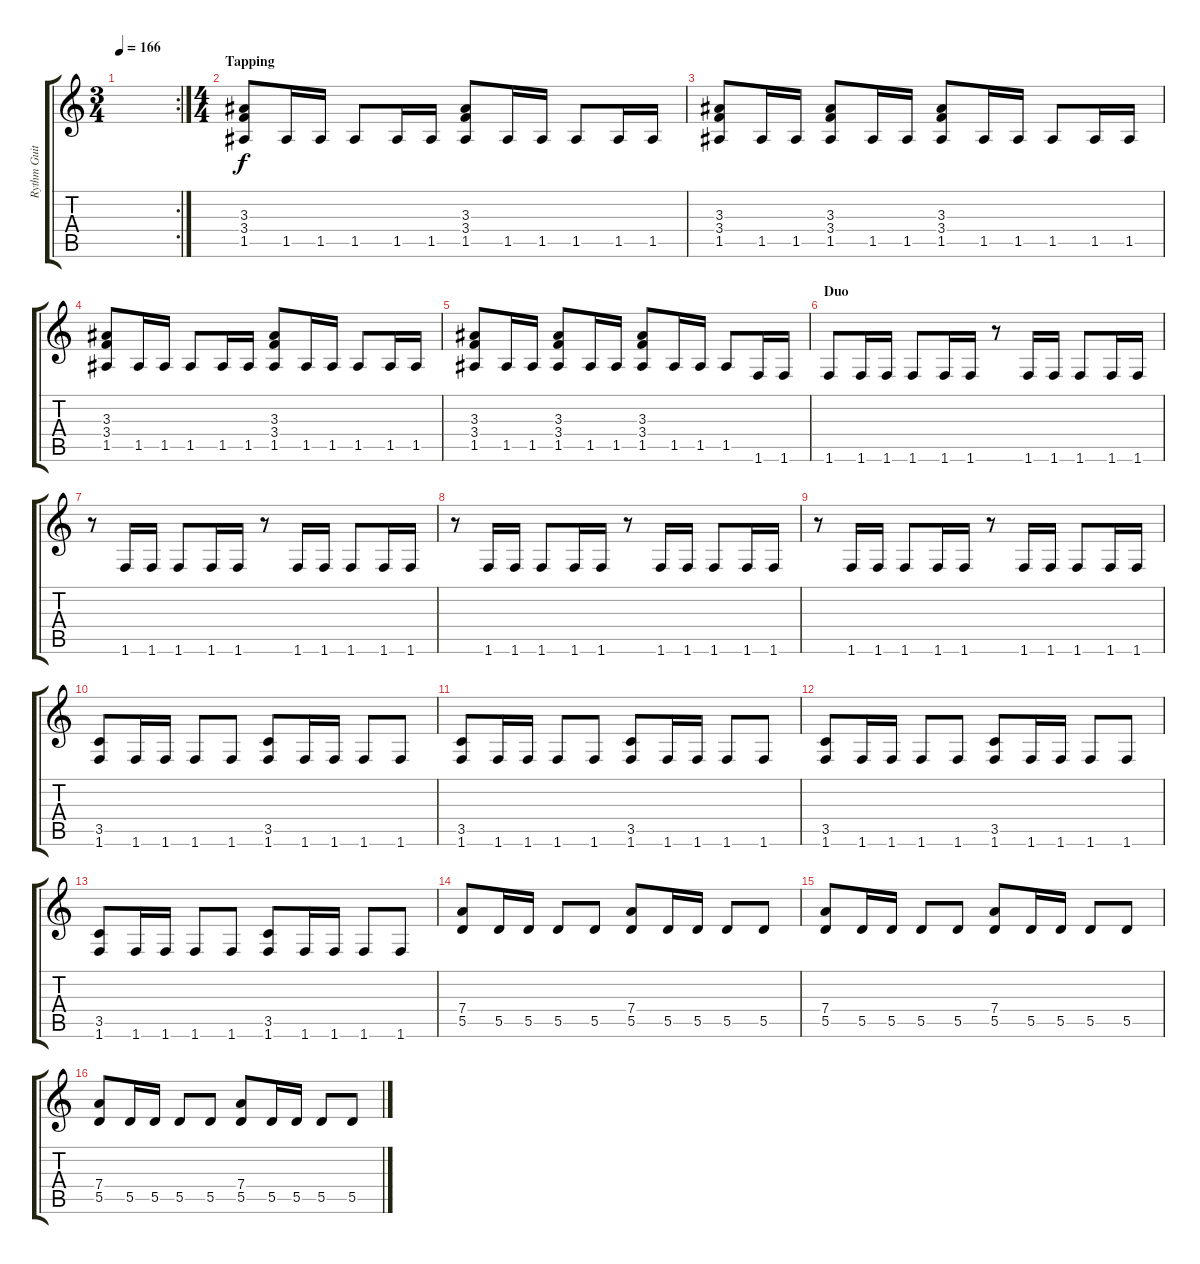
\track ("Rythm Guitar" "Rythm Guit") {instrument distortionguitar}
\staff {score tabs}
\tuning (E4 B3 G3 D3 A2 E2) {hide}
\rc 2
\ts (3 4)
\tempo 166
\clef g2
\ks c
|
\ts (4 4)
\section ("" "Tapping")
(3.3 3.4 1.5).8 1.5.16 1.5.16 1.5.8 1.5.16 1.5.16 (3.3 3.4 1.5).8 1.5.16 1.5.16 1.5.8 1.5.16 1.5.16 |
(3.3 3.4 1.5).8 1.5.16 1.5.16 (3.3 3.4 1.5).8 1.5.16 1.5.16 (3.3 3.4 1.5).8 1.5.16 1.5.16 1.5.8 1.5.16 1.5.16 |
(3.3 3.4 1.5).8 1.5.16 1.5.16 1.5.8 1.5.16 1.5.16 (3.3 3.4 1.5).8 1.5.16 1.5.16 1.5.8 1.5.16 1.5.16 |
(3.3 3.4 1.5).8 1.5.16 1.5.16 (3.3 3.4 1.5).8 1.5.16 1.5.16 (3.3 3.4 1.5).8 1.5.16 1.5.16 1.5.8 1.6.16 1.6.16 |
\section ("" "Duo")
1.6.8 1.6.16 1.6.16 1.6.8 1.6.16 1.6.16 r.8 1.6.16 1.6.16 1.6.8 1.6.16 1.6.16 |
r.8 1.6.16 1.6.16 1.6.8 1.6.16 1.6.16 r.8 1.6.16 1.6.16 1.6.8 1.6.16 1.6.16 |
r.8 1.6.16 1.6.16 1.6.8 1.6.16 1.6.16 r.8 1.6.16 1.6.16 1.6.8 1.6.16 1.6.16 |
r.8 1.6.16 1.6.16 1.6.8 1.6.16 1.6.16 r.8 1.6.16 1.6.16 1.6.8 1.6.16 1.6.16 |
(3.5 1.6).8 1.6.16 1.6.16 1.6.8 1.6.8 (3.5 1.6).8 1.6.16 1.6.16 1.6.8 1.6.8 |
(3.5 1.6).8 1.6.16 1.6.16 1.6.8 1.6.8 (3.5 1.6).8 1.6.16 1.6.16 1.6.8 1.6.8 |
(3.5 1.6).8 1.6.16 1.6.16 1.6.8 1.6.8 (3.5 1.6).8 1.6.16 1.6.16 1.6.8 1.6.8 |
(3.5 1.6).8 1.6.16 1.6.16 1.6.8 1.6.8 (3.5 1.6).8 1.6.16 1.6.16 1.6.8 1.6.8 |
(7.4 5.5).8 5.5.16 5.5.16 5.5.8 5.5.8 (7.4 5.5).8 5.5.16 5.5.16 5.5.8 5.5.8 |
(7.4 5.5).8 5.5.16 5.5.16 5.5.8 5.5.8 (7.4 5.5).8 5.5.16 5.5.16 5.5.8 5.5.8 |
(7.4 5.5).8 5.5.16 5.5.16 5.5.8 5.5.8 (7.4 5.5).8 5.5.16 5.5.16 5.5.8 5.5.8
